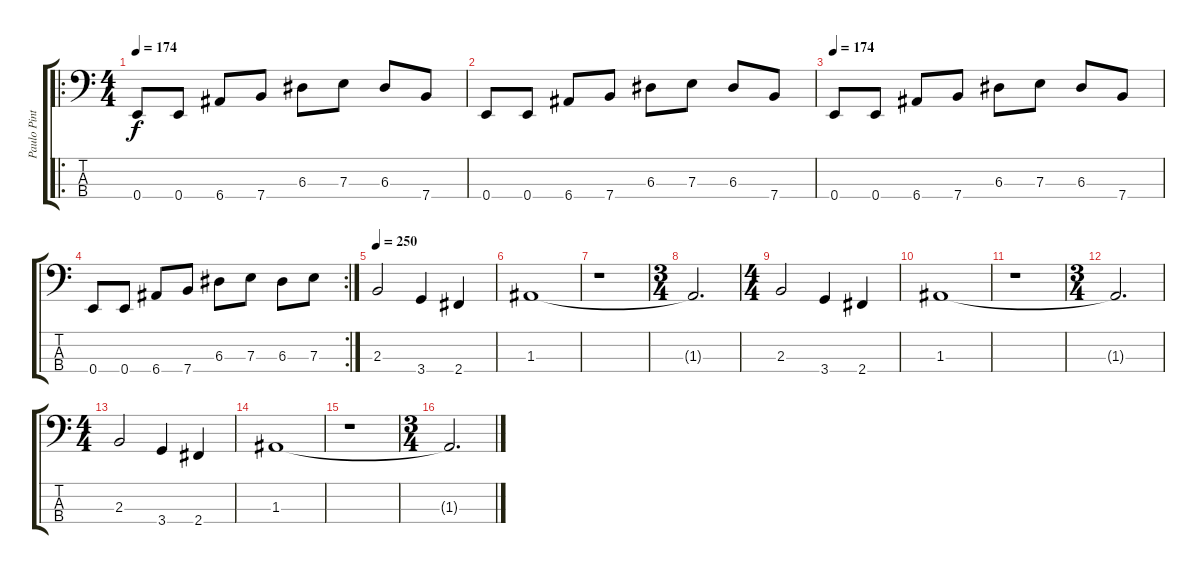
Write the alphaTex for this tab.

\track ("Paulo Pinto" "Paulo Pint") {solo instrument electricbasspick}
\staff {score tabs}
\tuning (G2 D2 A1 E1) {hide}
\ro
\ts (4 4)
\tempo 174
\clef f4
\ks c
0.4.8{dy f} 0.4.8 6.4.8 7.4.8 6.3.8 7.3.8 6.3.8 7.4.8 |
0.4.8 0.4.8 6.4.8 7.4.8 6.3.8 7.3.8 6.3.8 7.4.8 |
\tempo 174
0.4.8 0.4.8 6.4.8 7.4.8 6.3.8 7.3.8 6.3.8 7.4.8 |
\rc 2
0.4.8 0.4.8 6.4.8 7.4.8 6.3.8 7.3.8 6.3.8 7.3.8 |
\tempo 250
2.3.2 3.4.4 2.4.4 |
1.3.1 |
r.1 |
\ts (3 4)
1.3{t}.2{d} |
\ts (4 4)
2.3.2 3.4.4 2.4.4 |
1.3.1 |
r.1 |
\ts (3 4)
1.3{t}.2{d} |
\ts (4 4)
2.3.2 3.4.4 2.4.4 |
1.3.1 |
r.1 |
\ts (3 4)
1.3{t}.2{d}
